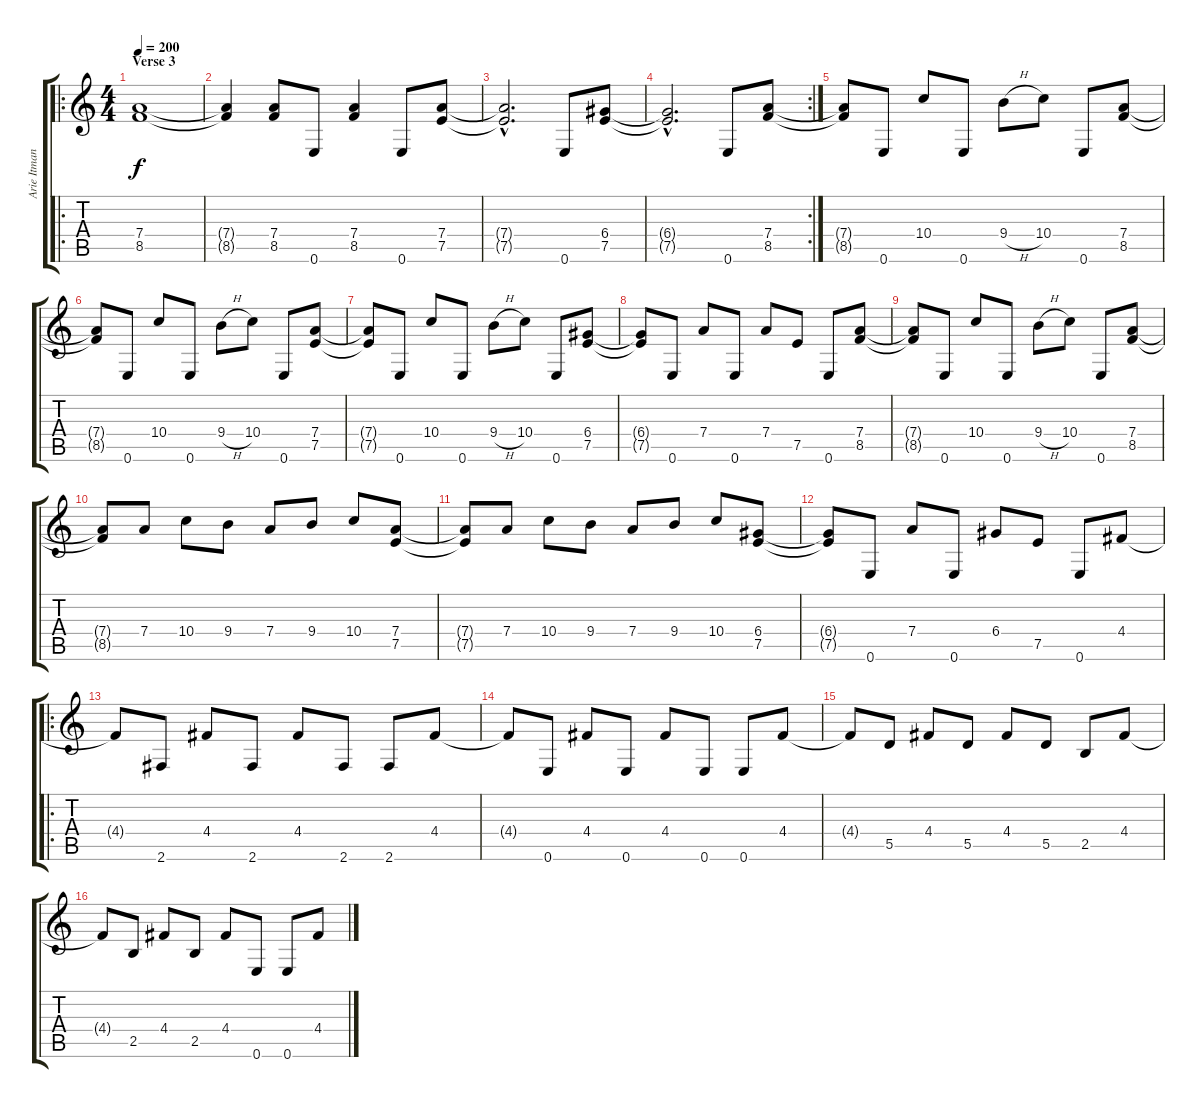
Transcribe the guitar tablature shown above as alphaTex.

\track ("Arie Itman" "Arie Itman") {instrument distortionguitar}
\staff {score tabs}
\tuning (E4 B3 G3 D3 A2 E2) {hide}
\ro
\ts (4 4)
\section ("" "Verse 3")
\tempo 200
\clef g2
\ks c
(7.4{t} 8.5{t}).1{dy f} |
(7.4{t} 8.5{t}).4 (7.4 8.5).8 0.6.8 (7.4 8.5).4 0.6.8 (7.4 7.5).8 |
(7.4{hac t} 7.5{hac t}).2{d} 0.6.8 (6.4 7.5).8 |
\rc 2
(6.4{hac t} 7.5{hac t}).2{d} 0.6.8 (7.4 8.5).8 |
(7.4{t} 8.5{t}).8 0.6.8 10.4.8 0.6.8 9.4{h}.8 10.4.8 0.6.8 (7.4 8.5).8 |
(7.4{t} 8.5{t}).8 0.6.8 10.4.8 0.6.8 9.4{h}.8 10.4.8 0.6.8 (7.4 7.5).8 |
(7.4{t} 7.5{t}).8 0.6.8 10.4.8 0.6.8 9.4{h}.8 10.4.8 0.6.8 (6.4 7.5).8 |
(6.4{t} 7.5{t}).8 0.6.8 7.4.8 0.6.8 7.4.8 7.5.8 0.6.8 (7.4 8.5).8 |
(7.4{t} 8.5{t}).8 0.6.8 10.4.8 0.6.8 9.4{h}.8 10.4.8 0.6.8 (7.4 8.5).8 |
(7.4{t} 8.5{t}).8 7.4.8 10.4.8 9.4.8 7.4.8 9.4.8 10.4.8 (7.4 7.5).8 |
(7.4{t} 7.5{t}).8 7.4.8 10.4.8 9.4.8 7.4.8 9.4.8 10.4.8 (6.4 7.5).8 |
(6.4{t} 7.5{t}).8 0.6.8 7.4.8 0.6.8 6.4.8 7.5.8 0.6.8 4.4.8 |
\ro
4.4{t}.8 2.6.8 4.4.8 2.6.8 4.4.8 2.6.8 2.6.8 4.4.8 |
4.4{t}.8 0.6.8 4.4.8 0.6.8 4.4.8 0.6.8 0.6.8 4.4.8 |
4.4{t}.8 5.5.8 4.4.8 5.5.8 4.4.8 5.5.8 2.5.8 4.4.8 |
4.4{t}.8 2.5.8 4.4.8 2.5.8 4.4.8 0.6.8 0.6.8 4.4.8
